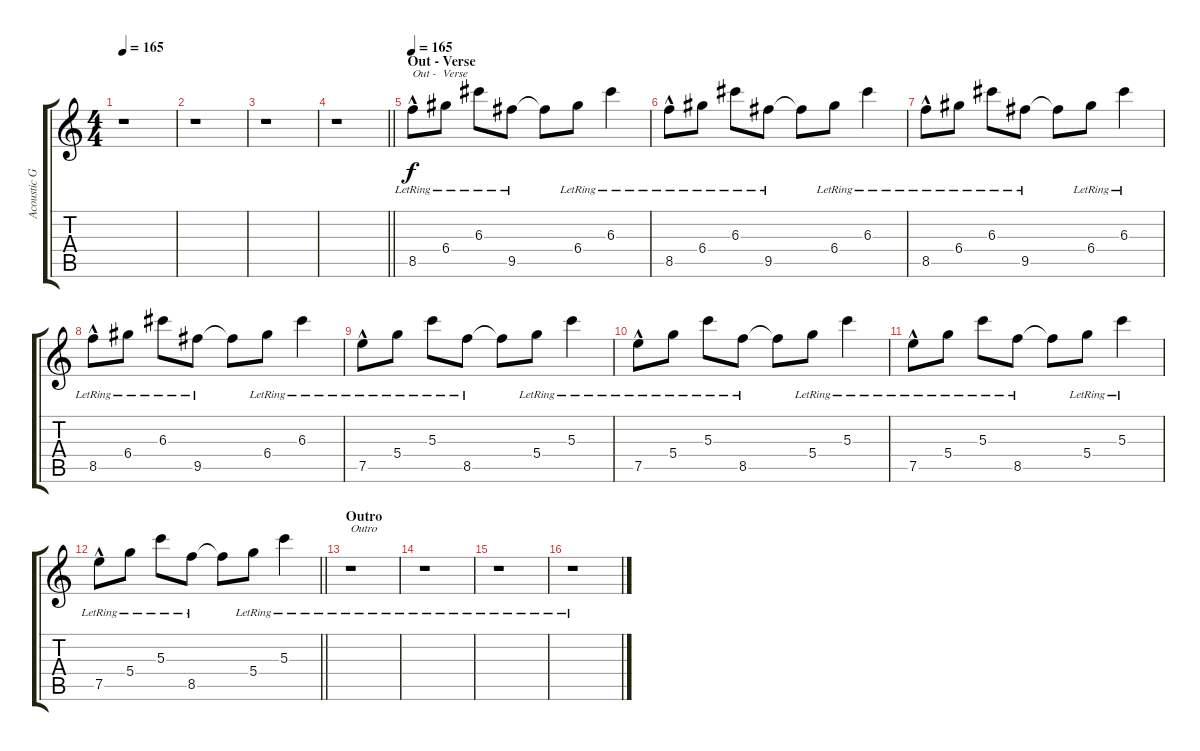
\track ("Acoustic Gtr." "Acoustic G") {instrument acousticguitarsteel}
\staff {score tabs}
\tuning (E4 B3 G4 D4 A3 E3) {hide}
\ts (4 4)
\tempo 165
\clef g2
\ks c
r.1{dy f} |
r.1 |
r.1 |
\barLineRight lightlight
r.1 |
\section ("" "Out - Verse")
\tempo 165
8.5{hac lr}.8{txt "Out -  Verse"} 6.4{lr}.8 6.3{lr}.8 9.5{lr}.8 9.5{t}.8 6.4{lr}.8 6.3{lr}.4 |
8.5{hac lr}.8 6.4{lr}.8 6.3{lr}.8 9.5{lr}.8 9.5{t}.8 6.4{lr}.8 6.3{lr}.4 |
8.5{hac lr}.8 6.4{lr}.8 6.3{lr}.8 9.5{lr}.8 9.5{t}.8 6.4{lr}.8 6.3{lr}.4 |
8.5{hac lr}.8 6.4{lr}.8 6.3{lr}.8 9.5{lr}.8 9.5{t}.8 6.4{lr}.8 6.3{lr}.4 |
7.5{hac lr}.8 5.4{lr}.8 5.3{lr}.8 8.5{lr}.8 8.5{t}.8 5.4{lr}.8 5.3{lr}.4 |
7.5{hac lr}.8 5.4{lr}.8 5.3{lr}.8 8.5{lr}.8 8.5{t}.8 5.4{lr}.8 5.3{lr}.4 |
7.5{hac lr}.8 5.4{lr}.8 5.3{lr}.8 8.5{lr}.8 8.5{t}.8 5.4{lr}.8 5.3{lr}.4 |
\barLineRight lightlight
7.5{hac lr}.8 5.4{lr}.8 5.3{lr}.8 8.5{lr}.8 8.5{t}.8 5.4{lr}.8 5.3{lr}.4 |
\section ("" "Outro")
r.1{txt "Outro"} |
r.1 |
r.1 |
r.1
